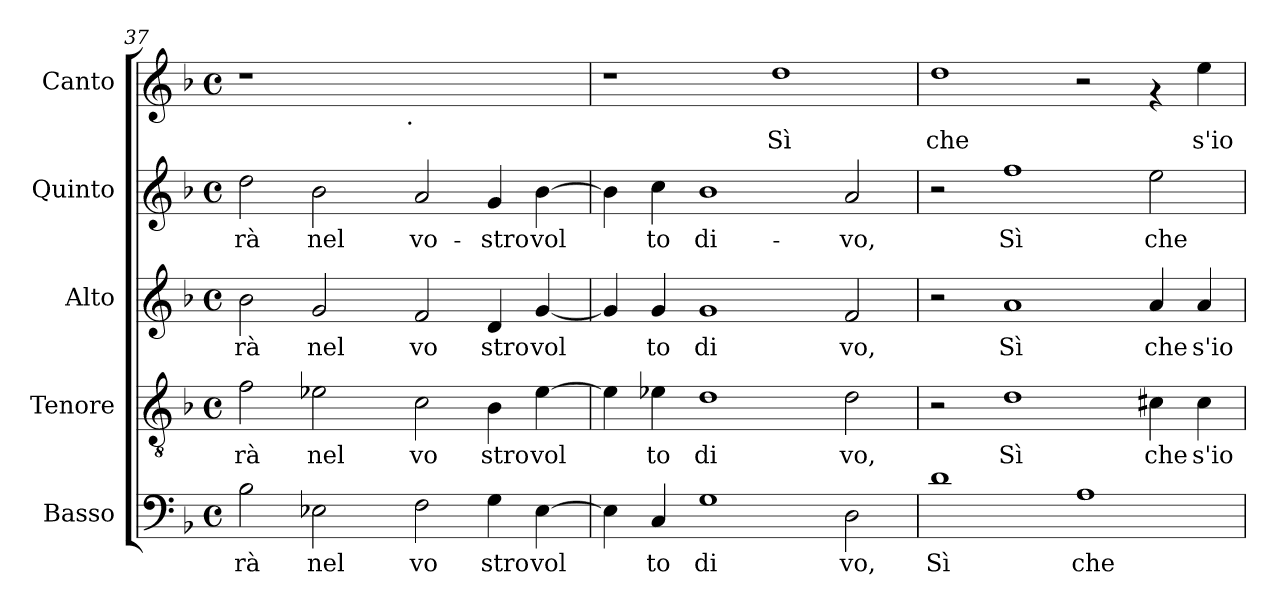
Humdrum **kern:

**kern	**text	**kern	**text	**kern	**text	**kern	**text	**kern	**text
*part5	*part5	*part4	*part4	*part3	*part3	*part2	*part2	*part1	*part1
*staff5	*staff5	*staff4	*staff4	*staff3	*staff3	*staff2	*staff2	*staff1	*staff1
*I"Basso	*	*I"Tenore	*	*I"Alto	*	*I"Quinto	*	*I"Canto	*
*I'Basso	*	*I'Tenore	*	*I'Alto	*	*I'Quinto	*	*I'Canto	*
*clefF4	*	*clefGv2	*	*clefG2	*	*clefG2	*	*clefG2	*
*k[b-]	*	*k[b-]	*	*k[b-]	*	*k[b-]	*	*k[b-]	*
*F:	*	*F:	*	*F:	*	*F:	*	*F:	*
*M4/4	*	*M4/4	*	*M4/4	*	*M4/4	*	*M4/4	*
*met(c)	*	*met(c)	*	*met(c)	*	*met(c)	*	*met(c)	*
=37	=37	=37	=37	=37	=37	=37	=37	=37	=37
!	!LO:LY:b	!	!LO:LY:b:cj	!	!LO:LY:b:cj	!	!LO:LY:b:cj	!	!
*	*	*	*	*	*	*	*	*^	*
2B-\	rà	2f\	rà	2b-\	rà	2dd\	-rà	1r	2ryy	.
!	!LO:LY:b	!	!LO:LY:b:cj	!	!LO:LY:b:cj	!	!LO:LY:b:cj	!	!	!
2E-X\	nel	2e-X\	nel	2g/	nel	2b-\	nel	.	4ryy	.
.	.	.	.	.	.	.	.	.	8...ryy	.
!	!	!	!	!	!	!	!	!	!LO:TX:b:t=.	!
.	.	.	.	.	.	.	.	.	1ryy	.
!	!LO:LY:b	!	!LO:LY:b:cj	!	!LO:LY:b:cj	!	!LO:LY:b:cj	!	!	!
2F\	vo	2c\	vo	2f/	vo	2a/	vo-	1ryy	.	.
!	!LO:LY:b	!	!LO:LY:b:cj	!	!LO:LY:b:cj	!	!LO:LY:b:cj	!	!	!
4G\	stro	4B-\	stro	4d/	stro	4g/	-stro	.	.	.
!	!LO:LY:b	!	!LO:LY:b:cj	!	!LO:LY:b:cj	!	!LO:LY:b:cj	!	!	!
[>4E-\	vol	[>4e-\	vol	[<4g/	vol	[>4b-\	vol-	.	.	.
.	.	.	.	.	.	.	.	.	64ryy	.
=38	=38	=38	=38	=38	=38	=38	=38	=38	=38	=38
!	!LO:LY:b	!	!LO:LY:b:cj	!	!LO:LY:b:cj	!	!LO:LY:b:cj	!	!	!
*	*	*	*	*	*	*	*	*v	*v	*
4E-\]	.	4e-\]	.	4g/]	.	4b-\]	--	1r	.
!	!LO:LY:b	!	!LO:LY:b:cj	!	!LO:LY:b:cj	!	!LO:LY:b:cj	!	!
4C/	to	4e-X\	to	4g/	to	4cc\	-to	.	.
!	!LO:LY:b	!	!LO:LY:b:cj	!	!LO:LY:b:cj	!	!LO:LY:b:cj	!	!
1G	di	1d	di	1g	di	1b-	di-	.	.
!	!	!	!	!	!	!	!	!	!LO:LY:b:cj
.	.	.	.	.	.	.	.	1dd	Sì
!	!LO:LY:b	!	!LO:LY:b:cj	!	!LO:LY:b:cj	!	!LO:LY:b:cj	!	!
2D\	vo,	2d\	vo,	2f/	vo,	2a/	-vo,	.	.
=39	=39	=39	=39	=39	=39	=39	=39	=39	=39
!	!LO:LY:b	!	!	!	!	!	!	!	!LO:LY:b:cj
1d	Sì	2r	.	2r	.	2r	.	1dd	che
!	!	!	!LO:LY:b:cj	!	!LO:LY:b:cj	!	!LO:LY:b:cj	!	!
.	.	1d	Sì	1a	Sì	1ff	Sì	.	.
!	!LO:LY:b	!	!	!	!	!	!	!	!
1A	che	.	.	.	.	.	.	2r	.
!	!	!	!LO:LY:b:cj	!	!LO:LY:b:cj	!	!LO:LY:b:cj	!	!
.	.	4c#X\	che	4a/	che	2ee\	che	4rf	.
!	!	!	!LO:LY:b:cj	!	!LO:LY:b:cj	!	!	!	!LO:LY:b:cj
.	.	4c#\	s'io	4a/	s'io	.	.	4ee\	s'io
=	=	=	=	=	=	=	=	=	=
*-	*-	*-	*-	*-	*-	*-	*-	*-	*-
